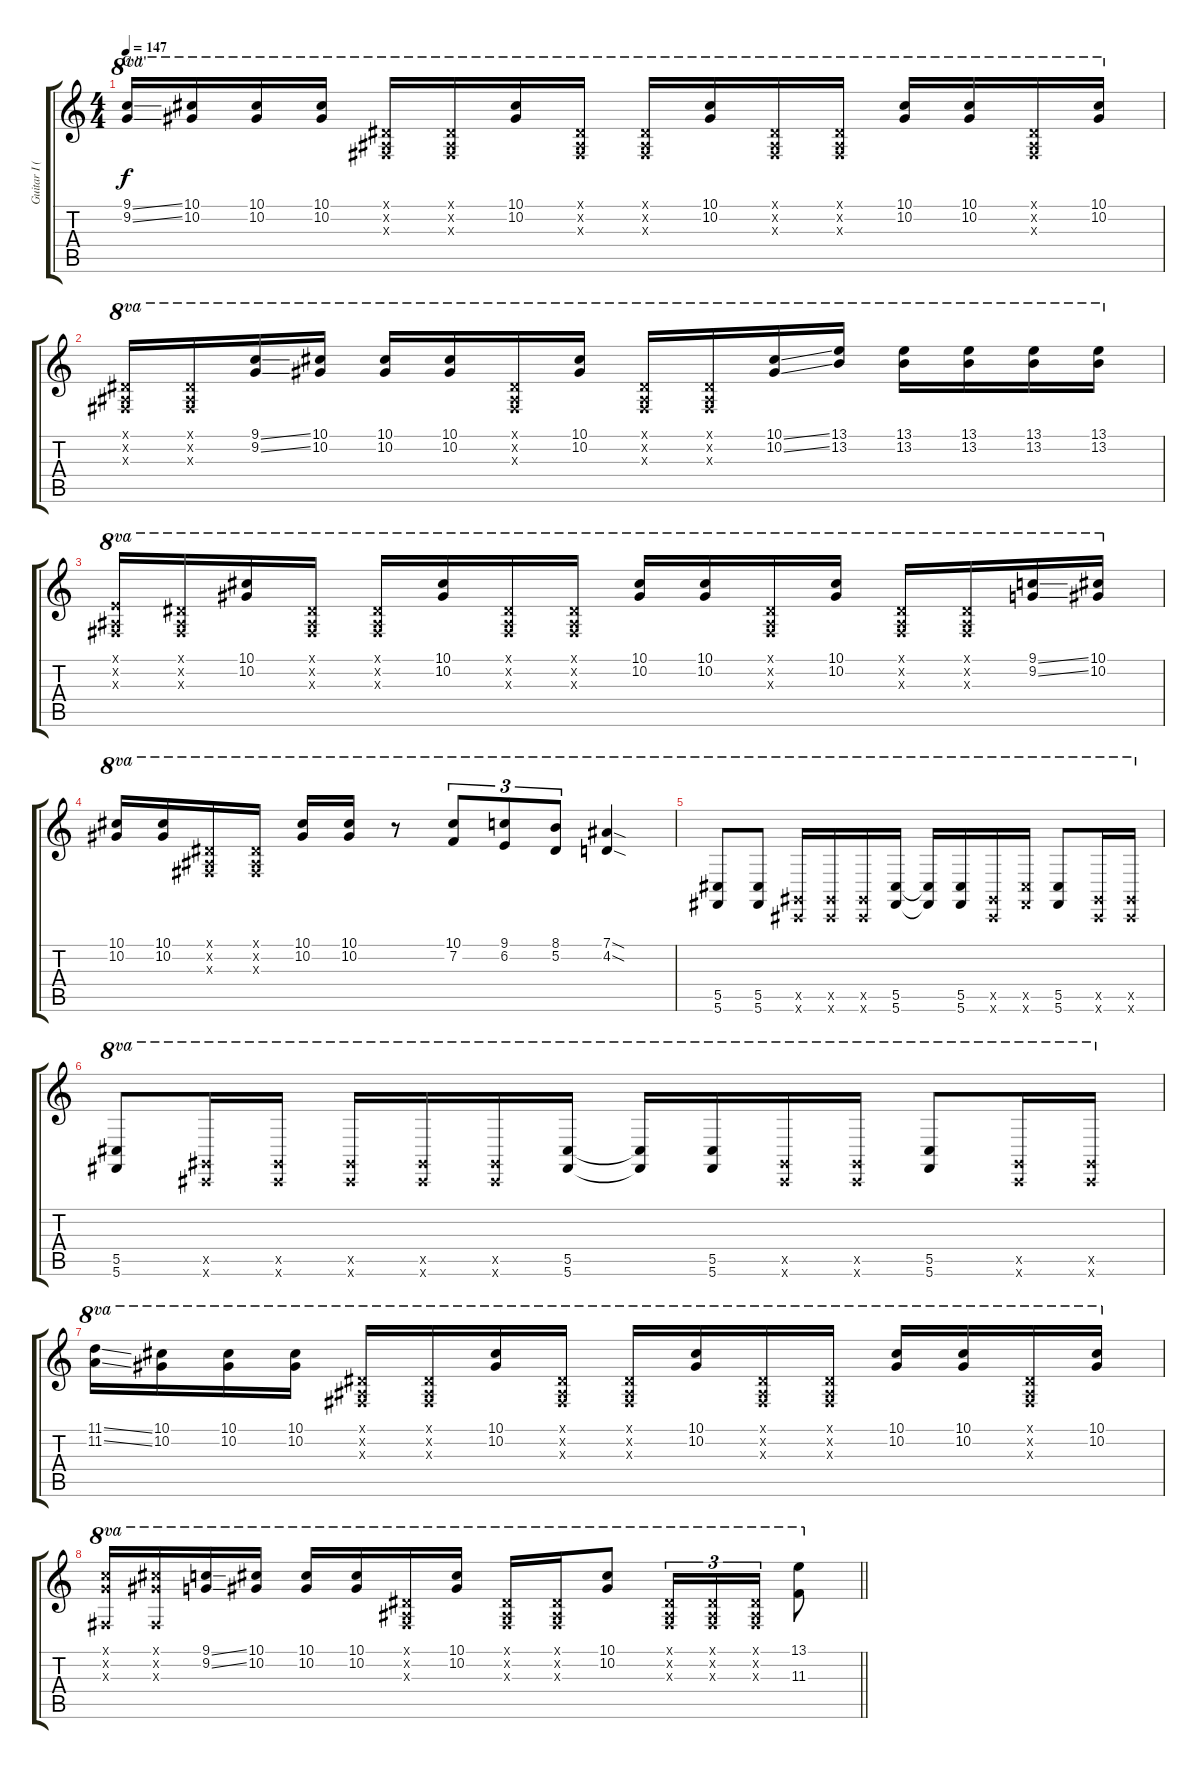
\track ("Guitar I (Sakito)" "Guitar I (") {instrument overdrivenguitar}
\staff {score tabs}
\tuning (Eb4 Bb3 Gb3 Db3 Ab2 Db2) {hide}
\ts (4 4)
\section ("" "C \"'")
\tempo 147
\clef g2
\ks c
(9.1{ss} 9.2{ss}).16{ot 8va dy f} (10.1 10.2).16{ot 8va} (10.1 10.2).16{ot 8va} (10.1 10.2).16{ot 8va} (0.1{x} 0.2{x} 0.3{x}).16{ot 8va} (0.1{x} 0.2{x} 0.3{x}).16{ot 8va} (10.1 10.2).16{ot 8va} (0.1{x} 0.2{x} 0.3{x}).16{ot 8va} (0.1{x} 0.2{x} 0.3{x}).16{ot 8va} (10.1 10.2).16{ot 8va} (0.1{x} 0.2{x} 0.3{x}).16{ot 8va} (0.1{x} 0.2{x} 0.3{x}).16{ot 8va} (10.1 10.2).16{ot 8va} (10.1 10.2).16{ot 8va} (0.1{x} 0.2{x} 0.3{x}).16{ot 8va} (10.1 10.2).16{ot 8va} |
(0.1{x} 0.2{x} 0.3{x}).16{ot 8va} (0.1{x} 0.2{x} 0.3{x}).16{ot 8va} (9.1{ss} 9.2{ss}).16{ot 8va} (10.1 10.2).16{ot 8va} (10.1 10.2).16{ot 8va} (10.1 10.2).16{ot 8va} (0.1{x} 0.2{x} 0.3{x}).16{ot 8va} (10.1 10.2).16{ot 8va} (0.1{x} 0.2{x} 0.3{x}).16{ot 8va} (0.1{x} 0.2{x} 0.3{x}).16{ot 8va} (10.1{ss} 10.2{ss}).16{ot 8va} (13.1 13.2).16{ot 8va} (13.1 13.2).16{ot 8va} (13.1 13.2).16{ot 8va} (13.1 13.2).16{ot 8va} (13.1 13.2).16{ot 8va} |
(1.1{x} 0.2{x} 0.3{x}).16{ot 8va} (0.1{x} 0.2{x} 0.3{x}).16{ot 8va} (10.1 10.2).16{ot 8va} (0.1{x} 0.2{x} 0.3{x}).16{ot 8va} (0.1{x} 0.2{x} 0.3{x}).16{ot 8va} (10.1 10.2).16{ot 8va} (0.1{x} 0.2{x} 0.3{x}).16{ot 8va} (0.1{x} 0.2{x} 0.3{x}).16{ot 8va} (10.1 10.2).16{ot 8va} (10.1 10.2).16{ot 8va} (0.1{x} 0.2{x} 0.3{x}).16{ot 8va} (10.1 10.2).16{ot 8va} (0.1{x} 0.2{x} 0.3{x}).16{ot 8va} (0.1{x} 0.2{x} 0.3{x}).16{ot 8va} (9.1{ss} 9.2{ss}).16{ot 8va} (10.1 10.2).16{ot 8va} |
(10.1 10.2).16{ot 8va} (10.1 10.2).16{ot 8va} (0.1{x} 0.2{x} 0.3{x}).16{ot 8va} (0.1{x} 0.2{x} 0.3{x}).16{ot 8va} (10.1 10.2).16{ot 8va} (10.1 10.2).16{ot 8va} r.8{ot 8va} (10.1 7.2).8{tu (3 2) ot 8va} (9.1 6.2).8{tu (3 2) ot 8va} (8.1 5.2).8{tu (3 2) ot 8va} (7.1{sod} 4.2{sod}).4{ot 8va} |
(5.5 5.6).8{ot 8va} (5.5 5.6).8{ot 8va} (0.5{x} 0.6{x}).16{ot 8va} (0.5{x} 0.6{x}).16{ot 8va} (0.5{x} 0.6{x}).16{ot 8va} (5.5 5.6).16{ot 8va} (5.5{t} 5.6{t}).16{ot 8va} (5.5 5.6).16{ot 8va} (0.5{x} 0.6{x}).16{ot 8va} (5.5{x} 5.6{x}).16{ot 8va} (5.5 5.6).8{ot 8va} (0.5{x} 0.6{x}).16{ot 8va} (0.5{x} 0.6{x}).16{ot 8va} |
(5.5 5.6).8{ot 8va} (0.5{x} 0.6{x}).16{ot 8va} (0.5{x} 0.6{x}).16{ot 8va} (0.5{x} 0.6{x}).16{ot 8va} (0.5{x} 0.6{x}).16{ot 8va} (0.5{x} 0.6{x}).16{ot 8va} (5.5 5.6).16{ot 8va} (5.5{t} 5.6{t}).16{ot 8va} (5.5 5.6).16{ot 8va} (0.5{x} 0.6{x}).16{ot 8va} (0.5{x} 0.6{x}).16{ot 8va} (5.5 5.6).8{ot 8va} (0.5{x} 0.6{x}).16{ot 8va} (0.5{x} 0.6{x}).16{ot 8va} |
(11.1{ss} 11.2{ss}).16{ot 8va} (10.1 10.2).16{ot 8va} (10.1 10.2).16{ot 8va} (10.1 10.2).16{ot 8va} (0.1{x} 0.2{x} 0.3{x}).16{ot 8va} (0.1{x} 0.2{x} 0.3{x}).16{ot 8va} (10.1 10.2).16{ot 8va} (0.1{x} 0.2{x} 0.3{x}).16{ot 8va} (0.1{x} 0.2{x} 0.3{x}).16{ot 8va} (10.1 10.2).16{ot 8va} (0.1{x} 0.2{x} 0.3{x}).16{ot 8va} (0.1{x} 0.2{x} 0.3{x}).16{ot 8va} (10.1 10.2).16{ot 8va} (10.1 10.2).16{ot 8va} (0.1{x} 0.2{x} 0.3{x}).16{ot 8va} (10.1 10.2).16{ot 8va} |
\barLineRight lightlight
(9.1{x} 9.2{x} 0.3{x}).16{ot 8va} (10.1{x} 10.2{x} 0.3{x}).16{ot 8va} (9.1{ss} 9.2{ss}).16{ot 8va} (10.1 10.2).16{ot 8va} (10.1 10.2).16{ot 8va} (10.1 10.2).16{ot 8va} (0.1{x} 0.2{x} 0.3{x}).16{ot 8va} (10.1 10.2).16{ot 8va} (0.1{x} 0.2{x} 0.3{x}).16{ot 8va} (0.1{x} 0.2{x} 0.3{x}).16{ot 8va} (10.1 10.2).8{ot 8va} (0.1{x} 0.2{x} 0.3{x}).16{tu (3 2) ot 8va} (0.1{x} 0.2{x} 0.3{x}).16{tu (3 2) ot 8va} (0.1{x} 0.2{x} 0.3{x}).16{tu (3 2) ot 8va} (13.1 11.3).8{ot 8va}
